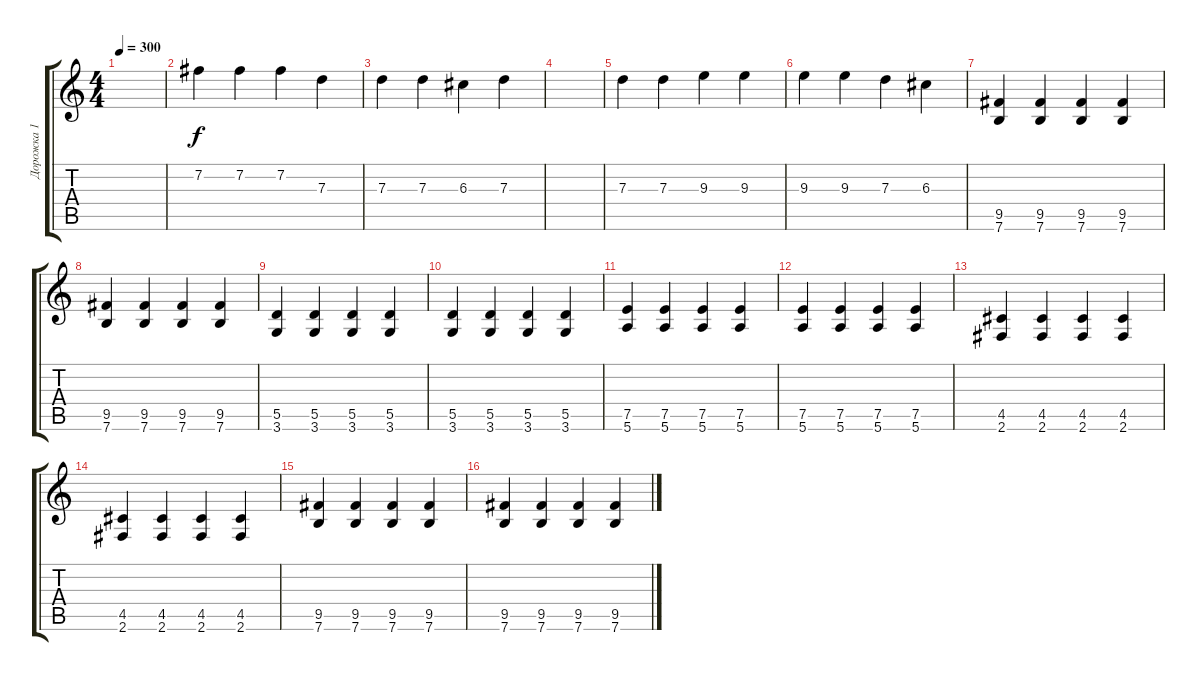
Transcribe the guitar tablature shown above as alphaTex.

\track ("Дорожка 1" "Дорожка 1") {instrument overdrivenguitar}
\staff {score tabs}
\tuning (E4 B3 G3 D3 A2 E2) {hide}
\ts (4 4)
\tempo 300
\clef g2
\ks c
|
7.2.4 7.2.4 7.2.4 7.3.4 |
7.3.4 7.3.4 6.3.4 7.3.4 |
|
7.3.4 7.3.4 9.3.4 9.3.4 |
9.3.4 9.3.4 7.3.4 6.3.4 |
(9.5 7.6).4 (9.5 7.6).4 (9.5 7.6).4 (9.5 7.6).4 |
(9.5 7.6).4 (9.5 7.6).4 (9.5 7.6).4 (9.5 7.6).4 |
(5.5 3.6).4 (5.5 3.6).4 (5.5 3.6).4 (5.5 3.6).4 |
(5.5 3.6).4 (5.5 3.6).4 (5.5 3.6).4 (5.5 3.6).4 |
(7.5 5.6).4 (7.5 5.6).4 (7.5 5.6).4 (7.5 5.6).4 |
(7.5 5.6).4 (7.5 5.6).4 (7.5 5.6).4 (7.5 5.6).4 |
(4.5 2.6).4 (4.5 2.6).4 (4.5 2.6).4 (4.5 2.6).4 |
(4.5 2.6).4 (4.5 2.6).4 (4.5 2.6).4 (4.5 2.6).4 |
(9.5 7.6).4 (9.5 7.6).4 (9.5 7.6).4 (9.5 7.6).4 |
(9.5 7.6).4 (9.5 7.6).4 (9.5 7.6).4 (9.5 7.6).4
